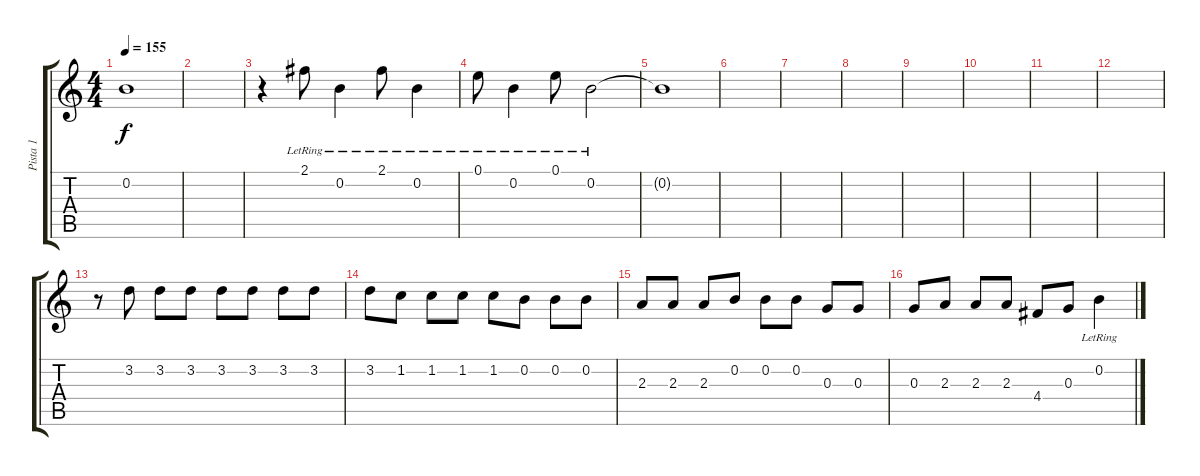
\track ("Pista 1" "Pista 1") {instrument acousticguitarnylon}
\staff {score tabs}
\tuning (E4 B3 G3 D3 A2 E2) {hide}
\ts (4 4)
\tempo 155
\clef g2
\ks c
0.2{t}.1{dy f} |
|
r.4 2.1{lr}.8 0.2{lr}.4 2.1{lr}.8 0.2{lr}.4 |
0.1{lr}.8 0.2{lr}.4 0.1{lr}.8 0.2{lr}.2 |
0.2{t}.1 |
|
|
|
|
|
|
|
r.8{volume 16 balance 8 instrument electricguitarjazz} 3.2.8 3.2.8 3.2.8 3.2.8 3.2.8 3.2.8 3.2.8 |
3.2.8 1.2.8 1.2.8 1.2.8 1.2.8 0.2.8 0.2.8 0.2.8 |
2.3.8 2.3.8 2.3.8 0.2.8 0.2.8 0.2.8 0.3.8 0.3.8 |
0.3.8 2.3.8 2.3.8 2.3.8 4.4.8 0.3.8 0.2{lr}.4
